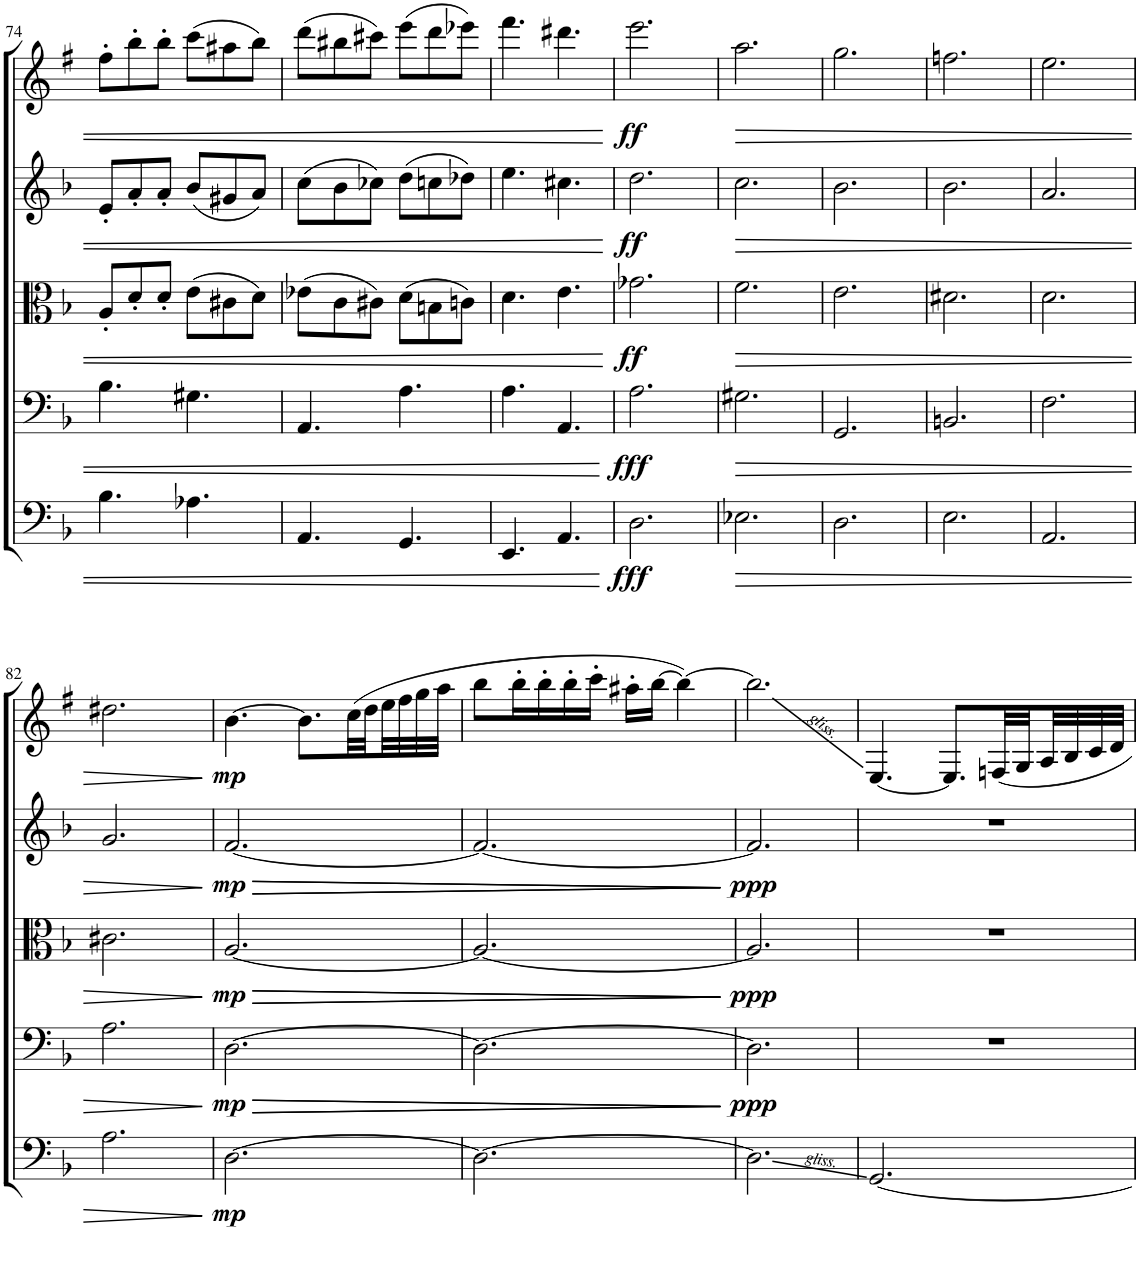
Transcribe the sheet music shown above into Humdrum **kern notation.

**kern	**dynam	**kern	**dynam	**kern	**dynam	**kern	**dynam	**kern	**dynam
*part5	*part5	*part4	*part4	*part3	*part3	*part2	*part2	*part1	*part1
*staff5	*staff5	*staff4	*staff4	*staff3	*staff3	*staff2	*staff2	*staff1	*staff1
*I"Double Bass	*	*I"Violoncello	*	*I"Viola	*	*I"Violin	*	*I"Clarinet	*
*	*	*I'Vc	*	*I'Vla	*	*I'Vln	*	*I'Cl	*
!!LO:PB:g=z
*clefF4	*	*clefF4	*	*clefC3	*	*clefG2	*	*clefG2	*
*Trd7c12	*	*	*	*	*	*	*	*Trd1c2	*
*k[b-]	*	*k[b-]	*	*k[b-]	*	*k[b-]	*	*k[f#]	*
*M6/8	*	*M6/8	*	*M6/8	*	*M6/8	*	*M6/8	*
=74	=74	=74	=74	=74	=74	=74	=74	=74	=74
4.B-\	.	4.B-\	.	8A'/L	.	8e'/L	.	8ff#'\L	.
.	.	.	.	8d'/	.	8a'/	.	8bb'\	.
.	.	.	.	8d'/J	.	8a'/J	.	8bb'\J	.
4.A-X\	.	4.G#X\	.	(8e\L	.	(8b-/L	.	(8ccc\L	.
.	.	.	.	8c#X\	.	8g#X/	.	8aa#X\	.
.	.	.	.	8d\J)	.	8a/J)	.	8bb\J)	.
=75	=75	=75	=75	=75	=75	=75	=75	=75	=75
4.AA/	.	4.AA/	.	(8e-X\L	.	(8cc\L	.	(8ddd\L	.
.	.	.	.	8c\	.	8b-\	.	8bb#X\	.
.	.	.	.	8c#X\J)	.	8cc-X\J)	.	8ccc#X\J)	.
4.GG/	.	4.A\	.	(8d\L	.	(8dd\L	.	(8eee\L	.
.	.	.	.	8Bn\	.	8ccn\	.	8ddd\	.
.	.	.	.	8cn\J)	.	8dd-X\J)	.	8eee-X\J)	.
=76	=76	=76	=76	=76	=76	=76	=76	=76	=76
4.EE/	.	4.A\	.	4.d\	.	4.ee\	.	4.fff#\	.
4.AA/	.	4.AA/	.	4.e\	.	4.cc#X\	.	4.ddd#X\	.
=77	=77	=77	=77	=77	=77	=77	=77	=77	=77
!	!LO:DY:b	!	!LO:DY:b	!	!LO:DY:b	!	!LO:DY:b	!	!LO:DY:b
2.D\	fff	2.A\	fff	2.g-X\	ff	2.dd\	ff	2.eee\	ff
=78	=78	=78	=78	=78	=78	=78	=78	=78	=78
!	!LO:HP:b	!	!LO:HP:b	!	!LO:HP:b	!	!LO:HP:b	!	!LO:HP:b
2.E-X\	>	2.G#X\	>	2.f\	>	2.cc\	>	2.aa\	>
=79	=79	=79	=79	=79	=79	=79	=79	=79	=79
2.D\	.	2.GG/	.	2.e\	.	2.b-\	.	2.gg\	.
=80	=80	=80	=80	=80	=80	=80	=80	=80	=80
2.E\	.	2.BBn/	.	2.d#X\	.	2.b-\	.	2.ffn\	.
=81	=81	=81	=81	=81	=81	=81	=81	=81	=81
2.AA/	.	2.F\	.	2.d\	.	2.a/	.	2.ee\	.
!!LO:LB:g=z
=82	=82	=82	=82	=82	=82	=82	=82	=82	=82
2.A\	.	2.A\	.	2.c#X\	.	2.g/	.	2.dd#X\	.
.	]	.	]	.	]	.	]	.	]
=83	=83	=83	=83	=83	=83	=83	=83	=83	=83
!	!LO:DY:b	!	!LO:HP:b	!	!LO:HP:b	!	!LO:HP:b	!	!
!	!	!	!LO:DY:n=1:b	!	!LO:DY:n=1:b	!	!LO:DY:n=1:b	!	!LO:DY:b
[2.D\	mp	[2.D\	> mp	[2.A/	> mp	[2.f/	> mp	[4.b\	mp
.	.	.	.	.	.	.	.	8.b\L]	.
.	.	.	.	.	.	.	.	(32cc\LL	.
.	.	.	.	.	.	.	.	32dd\	.
.	.	.	.	.	.	.	.	32ee\	.
.	.	.	.	.	.	.	.	32ff#\	.
.	.	.	.	.	.	.	.	32gg\	.
.	.	.	.	.	.	.	.	32aa\JJJ	.
=84	=84	=84	=84	=84	=84	=84	=84	=84	=84
!	!	!	!LO:HP:b	!	!LO:HP:b	!	!LO:HP:b	!	!
2.D\_	.	2.D\_	>	2.A/_	>	2.f/_	>	8bb\L	.
.	.	.	.	.	.	.	.	16bb'\L	.
.	.	.	.	.	.	.	.	16bb'\	.
.	.	.	.	.	.	.	.	16bb'\	.
.	.	.	.	.	.	.	.	16ccc'\JJ	.
.	.	.	.	.	.	.	.	16aa#X'\LL	.
.	.	.	.	.	.	.	.	[16bb\JJ	.
.	.	.	.	.	.	.	.	4bb\_)	.
.	.	.	] ]	.	] ]	.	] ]	.	.
=85	=85	=85	=85	=85	=85	=85	=85	=85	=85
!	!	!	!LO:DY:b	!	!LO:DY:b	!	!LO:DY:b	!	!
2.D\]	.	2.D\]	ppp	2.A/]	ppp	2.f/]	ppp	2.bb\]	.
=86	=86	=86	=86	=86	=86	=86	=86	=86	=86
[2.GG/	.	2.r	.	2.r	.	2.r	.	[4.E/	.
.	.	.	.	.	.	.	.	8.E/L]	.
.	.	.	.	.	.	.	.	32Fn/LL	.
.	.	.	.	.	.	.	.	32G/	.
.	.	.	.	.	.	.	.	32A/	.
.	.	.	.	.	.	.	.	32B/	.
.	.	.	.	.	.	.	.	32c/	.
.	.	.	.	.	.	.	.	32d/JJJ	.
=	=	=	=	=	=	=	=	=	=
*-	*-	*-	*-	*-	*-	*-	*-	*-	*-
